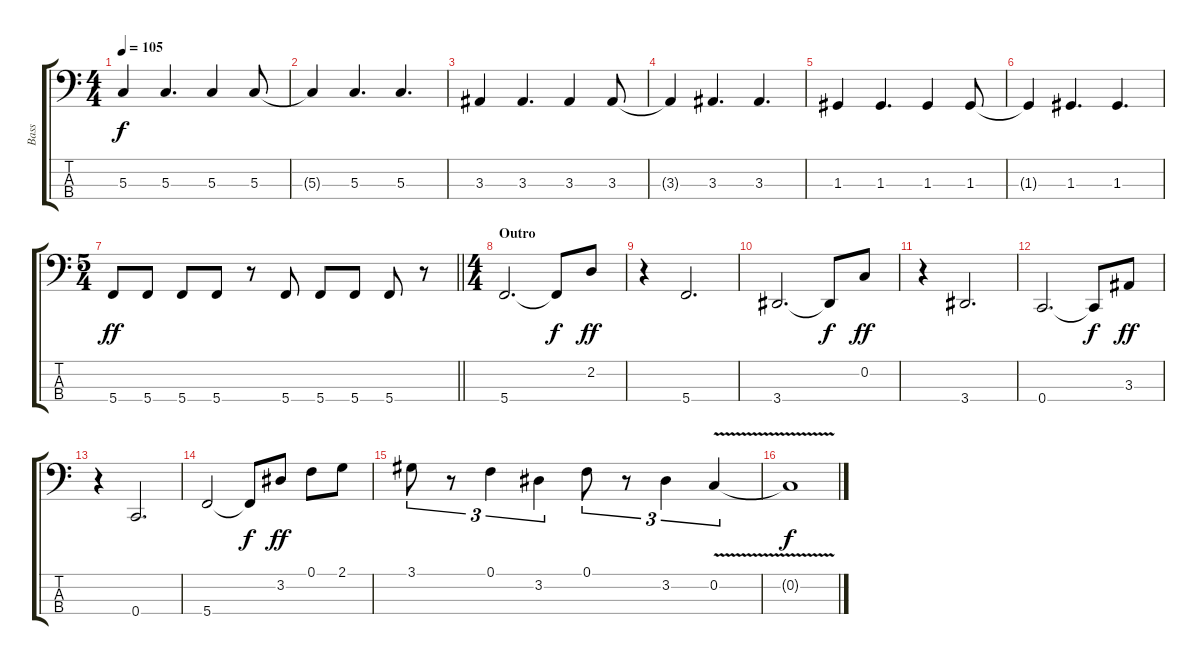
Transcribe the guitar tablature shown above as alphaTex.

\track ("Bass" "Bass") {instrument electricbasspick}
\staff {score tabs}
\tuning (F2 C2 G1 C1) {hide}
\ts (4 4)
\tempo 105
\clef f4
\ks c
5.3.4{dy f} 5.3.4{d} 5.3.4 5.3.8 |
5.3{t}.4 5.3.4{d} 5.3.4{d} |
3.3.4 3.3.4{d} 3.3.4 3.3.8 |
3.3{t}.4 3.3.4{d} 3.3.4{d} |
1.3.4 1.3.4{d} 1.3.4 1.3.8 |
1.3{t}.4 1.3.4{d} 1.3.4{d} |
\ts (5 4)
\barLineRight lightlight
5.4.8{dy ff} 5.4.8 5.4.8 5.4.8 r.8 5.4.8 5.4.8 5.4.8 5.4.8 r.8 |
\ts (4 4)
\section ("" "Outro")
5.4.2{d} 5.4{t}.8{dy f} 2.2.8{dy ff} |
r.4 5.4.2{d} |
3.4.2{d} 3.4{t}.8{dy f} 0.2.8{dy ff} |
r.4 3.4.2{d} |
0.4.2{d} 0.4{t}.8{dy f} 3.3.8{dy ff} |
r.4 0.4.2{d} |
5.4.2 5.4{t}.8{dy f} 3.2.8{dy ff} 0.1.8 2.1.8 |
3.1.8{tu (3 2)} r.8{tu (3 2)} 0.1.4{tu (3 2)} 3.2.4{tu (3 2)} 0.1.8{tu (3 2)} r.8{tu (3 2)} 3.2.4{tu (3 2)} 0.2{v}.4{tu (3 2)} |
0.2{t}.1{dy f}
